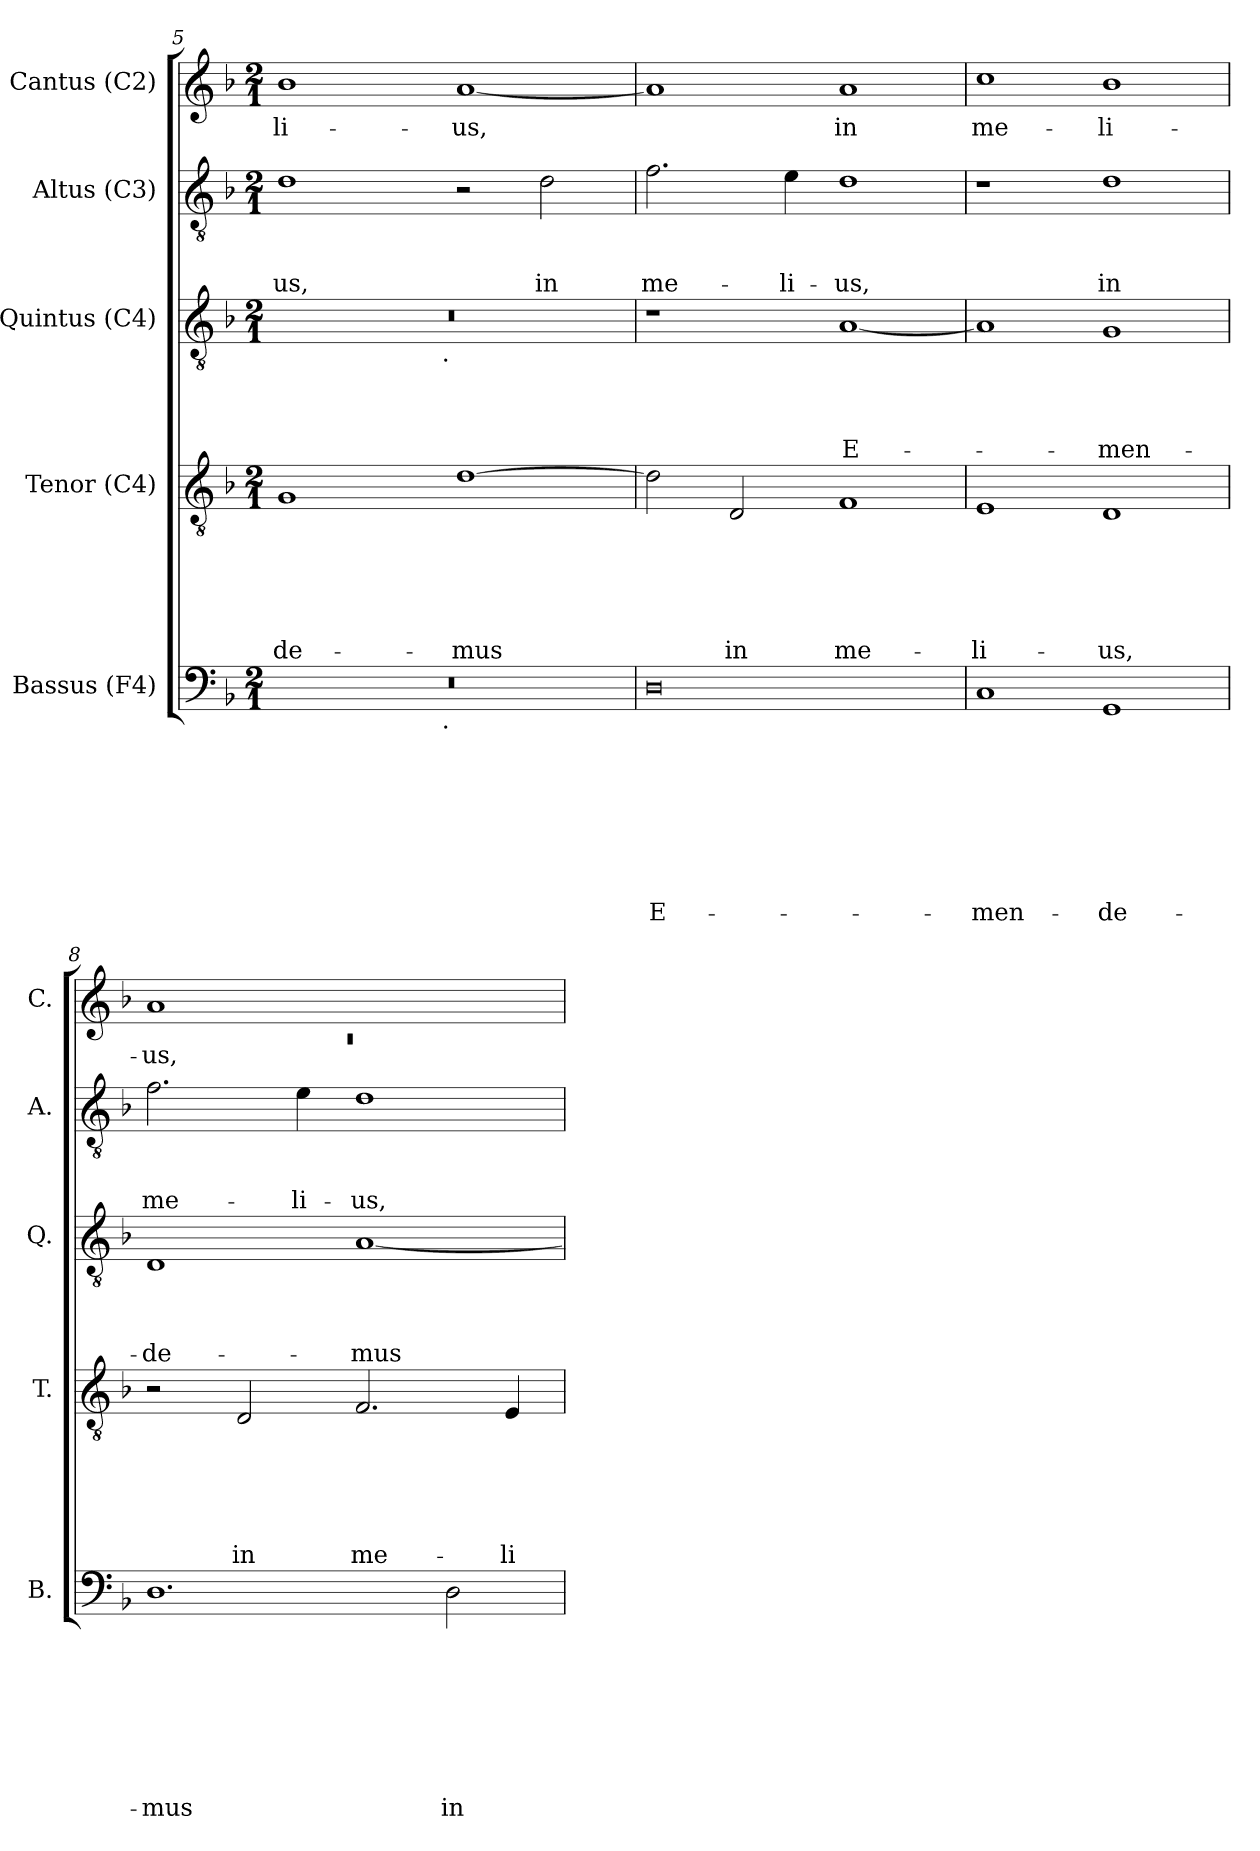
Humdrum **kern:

**kern	**text	**text	**text	**text	**text	**text	**text	**text	**kern	**text	**text	**text	**text	**text	**text	**kern	**text	**text	**text	**text	**kern	**text	**text	**text	**kern	**text
*part5	*part5	*part5	*part5	*part5	*part5	*part5	*part5	*part5	*part4	*part4	*part4	*part4	*part4	*part4	*part4	*part3	*part3	*part3	*part3	*part3	*part2	*part2	*part2	*part2	*part1	*part1
*staff5	*staff5	*staff5	*staff5	*staff5	*staff5	*staff5	*staff5	*staff5	*staff4	*staff4	*staff4	*staff4	*staff4	*staff4	*staff4	*staff3	*staff3	*staff3	*staff3	*staff3	*staff2	*staff2	*staff2	*staff2	*staff1	*staff1
*I"Bassus (F4)	*	*	*	*	*	*	*	*	*I"Tenor (C4)	*	*	*	*	*	*	*I"Quintus (C4)	*	*	*	*	*I"Altus (C3)	*	*	*	*I"Cantus (C2)	*
*I'B.	*	*	*	*	*	*	*	*	*I'T.	*	*	*	*	*	*	*I'Q.	*	*	*	*	*I'A.	*	*	*	*I'C.	*
*clefF4	*	*	*	*	*	*	*	*	*clefGv2	*	*	*	*	*	*	*clefGv2	*	*	*	*	*clefGv2	*	*	*	*clefG2	*
*k[b-]	*	*	*	*	*	*	*	*	*k[b-]	*	*	*	*	*	*	*k[b-]	*	*	*	*	*k[b-]	*	*	*	*k[b-]	*
*F:	*	*	*	*	*	*	*	*	*F:	*	*	*	*	*	*	*F:	*	*	*	*	*F:	*	*	*	*F:	*
*M2/1	*	*	*	*	*	*	*	*	*M2/1	*	*	*	*	*	*	*M2/1	*	*	*	*	*M2/1	*	*	*	*M2/1	*
=5	=5	=5	=5	=5	=5	=5	=5	=5	=5	=5	=5	=5	=5	=5	=5	=5	=5	=5	=5	=5	=5	=5	=5	=5	=5	=5
!	!	!	!	!	!	!	!	!	!	!	!	!	!	!	!LO:LY:b	!	!	!	!	!	!	!	!	!LO:LY:b	!	!LO:LY:b:rj
*^	*	*	*	*	*	*	*	*	*	*	*	*	*	*	*	*^	*	*	*	*	*	*	*	*	*	*
0r	2ryy	.	.	.	.	.	.	.	.	1G	.	.	.	.	.	-de-	0r	2ryy	.	.	.	.	1d	.	.	-us,	1b-	-li-
.	4...ryy	.	.	.	.	.	.	.	.	.	.	.	.	.	.	.	.	4...ryy	.	.	.	.	.	.	.	.	.	.
!	!	!	!	!	!	!	!	!	!	!	!	!	!	!	!	!	!	!LO:TX:b:t=.	!	!	!	!	!	!	!	!	!	!
!	!LO:TX:b:t=.	!	!	!	!	!	!	!	!	!	!	!	!	!	!	!	!	!	!	!	!	!	!	!	!	!	!	!
.	1ryy	.	.	.	.	.	.	.	.	.	.	.	.	.	.	.	.	1ryy	.	.	.	.	.	.	.	.	.	.
!	!	!	!	!	!	!	!	!	!	!	!	!	!	!	!	!LO:LY:b	!	!	!	!	!	!	!	!	!	!	!	!LO:LY:b
.	.	.	.	.	.	.	.	.	.	[<1d	.	.	.	.	.	-mus	.	.	.	.	.	.	2r	.	.	.	[<1a	-us,
!	!	!	!	!	!	!	!	!	!	!	!	!	!	!	!	!	!	!	!	!	!	!	!	!	!	!LO:LY:b	!	!
.	.	.	.	.	.	.	.	.	.	.	.	.	.	.	.	.	.	.	.	.	.	.	2d\	.	.	in	.	.
.	32ryy	.	.	.	.	.	.	.	.	.	.	.	.	.	.	.	.	32ryy	.	.	.	.	.	.	.	.	.	.
!!LO:LB:g=z
=6	=6	=6	=6	=6	=6	=6	=6	=6	=6	=6	=6	=6	=6	=6	=6	=6	=6	=6	=6	=6	=6	=6	=6	=6	=6	=6	=6	=6
!	!	!	!	!	!	!	!	!	!LO:LY:b:rj	!	!	!	!	!	!	!	!	!	!	!	!	!	!	!	!	!LO:LY:b	!	!
*v	*v	*	*	*	*	*	*	*	*	*	*	*	*	*	*	*	*v	*v	*	*	*	*	*	*	*	*	*	*
0D	.	.	.	.	.	.	.	E-	2d\]	.	.	.	.	.	.	1r	.	.	.	.	2.f\	.	.	me-	1a]	.
!	!	!	!	!	!	!	!	!	!	!	!	!	!	!	!LO:LY:b	!	!	!	!	!	!	!	!	!	!	!
.	.	.	.	.	.	.	.	.	2D/	.	.	.	.	.	in	.	.	.	.	.	.	.	.	.	.	.
!	!	!	!	!	!	!	!	!	!	!	!	!	!	!	!	!	!	!	!	!	!	!	!	!LO:LY:b	!	!
.	.	.	.	.	.	.	.	.	.	.	.	.	.	.	.	.	.	.	.	.	4e\	.	.	-li-	.	.
!	!	!	!	!	!	!	!	!	!	!	!	!	!	!	!LO:LY:b	!	!	!	!	!LO:LY:b	!	!	!	!LO:LY:b	!	!LO:LY:b
.	.	.	.	.	.	.	.	.	1F	.	.	.	.	.	me-	[<1A	.	.	.	E-	1d	.	.	-us,	1a	in
=7	=7	=7	=7	=7	=7	=7	=7	=7	=7	=7	=7	=7	=7	=7	=7	=7	=7	=7	=7	=7	=7	=7	=7	=7	=7	=7
!	!	!	!	!	!	!	!	!LO:LY:b	!	!	!	!	!	!	!LO:LY:b:rj	!	!	!	!	!	!	!	!	!	!	!LO:LY:b
1C	.	.	.	.	.	.	.	-men-	1E	.	.	.	.	.	-li-	1A]	.	.	.	.	1r	.	.	.	1cc	me-
!	!	!	!	!	!	!	!	!LO:LY:b	!	!	!	!	!	!	!LO:LY:b	!	!	!	!	!LO:LY:b	!	!	!	!LO:LY:b	!	!LO:LY:b:rj
1GG	.	.	.	.	.	.	.	-de-	1D	.	.	.	.	.	-us,	1G	.	.	.	-men-	1d	.	.	in	1b-	-li-
=8	=8	=8	=8	=8	=8	=8	=8	=8	=8	=8	=8	=8	=8	=8	=8	=8	=8	=8	=8	=8	=8	=8	=8	=8	=8	=8
*	*	*	*	*	*	*	*	*	*	*	*	*	*	*	*	*	*	*	*	*	*	*	*	*	*^	*
!	!	!	!	!	!	!	!	!LO:LY:b	!	!	!	!	!	!	!	!	!	!	!	!LO:LY:b	!	!	!	!LO:LY:b	!	!LO:N:vis=1	!LO:LY:b
1.D	.	.	.	.	.	.	.	-mus	2r	.	.	.	.	.	.	1D	.	.	.	-de-	2.f\	.	.	me-	1a	0rc	-us,
!	!	!	!	!	!	!	!	!	!	!	!	!	!	!	!LO:LY:b	!	!	!	!	!	!	!	!	!	!	!	!
.	.	.	.	.	.	.	.	.	2D/	.	.	.	.	.	in	.	.	.	.	.	.	.	.	.	.	.	.
!	!	!	!	!	!	!	!	!	!	!	!	!	!	!	!	!	!	!	!	!	!	!	!	!LO:LY:b	!	!	!
.	.	.	.	.	.	.	.	.	.	.	.	.	.	.	.	.	.	.	.	.	4e\	.	.	-li-	.	.	.
!	!	!	!	!	!	!	!	!	!	!	!	!	!	!	!LO:LY:b	!	!	!	!	!LO:LY:b	!	!	!	!LO:LY:b	!	!	!
.	.	.	.	.	.	.	.	.	2.F/	.	.	.	.	.	me-	[<1A	.	.	.	-mus	1d	.	.	-us,	1ryy	.	.
!	!	!	!	!	!	!	!	!LO:LY:b	!	!	!	!	!	!	!	!	!	!	!	!	!	!	!	!	!	!	!
2D\	.	.	.	.	.	.	.	in	.	.	.	.	.	.	.	.	.	.	.	.	.	.	.	.	.	.	.
!	!	!	!	!	!	!	!	!	!	!	!	!	!	!	!LO:LY:b	!	!	!	!	!	!	!	!	!	!	!	!
.	.	.	.	.	.	.	.	.	4E/	.	.	.	.	.	-li-	.	.	.	.	.	.	.	.	.	.	.	.
*	*	*	*	*	*	*	*	*	*	*	*	*	*	*	*	*	*	*	*	*	*	*	*	*	*v	*v	*
=	=	=	=	=	=	=	=	=	=	=	=	=	=	=	=	=	=	=	=	=	=	=	=	=	=	=
*-	*-	*-	*-	*-	*-	*-	*-	*-	*-	*-	*-	*-	*-	*-	*-	*-	*-	*-	*-	*-	*-	*-	*-	*-	*-	*-
